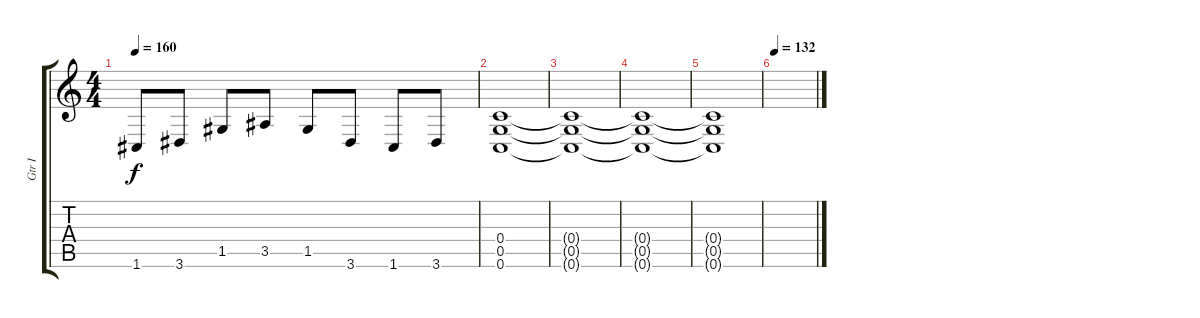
\track ("Gtr I" "Gtr I") {instrument overdrivenguitar}
\staff {score tabs}
\tuning (D4 A3 F3 C3 G2 C2) {hide}
\ts (4 4)
\tempo 160
\clef g2
\ks c
1.6.8{dy f} 3.6.8 1.5.8 3.5.8 1.5.8 3.6.8 1.6.8 3.6.8 |
(0.4 0.5 0.6).1 |
(0.4{t} 0.5{t} 0.6{t}).1 |
(0.4{t} 0.5{t} 0.6{t}).1 |
(0.4{t} 0.5{t} 0.6{t}).1 |
\tempo 132
